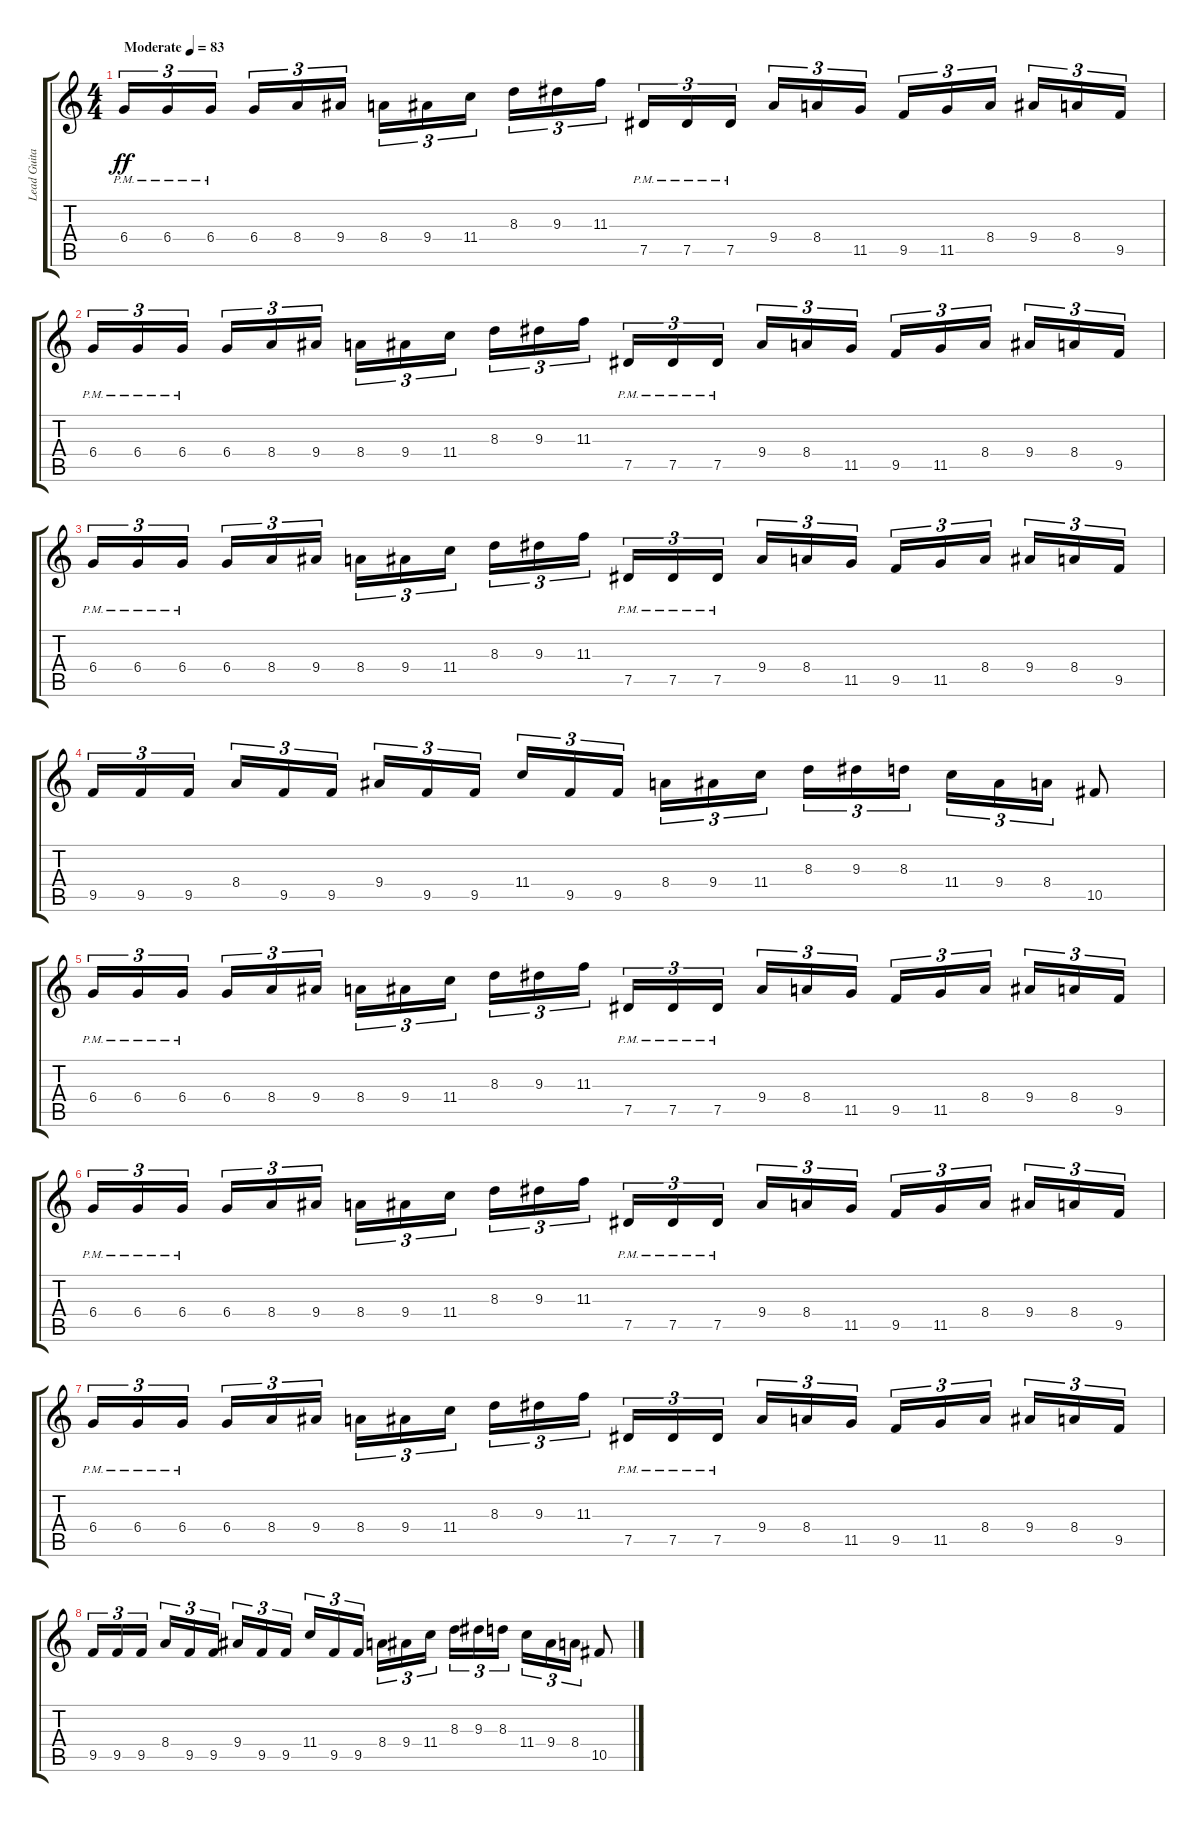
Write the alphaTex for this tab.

\track ("Lead Guitar - Riku" "Lead Guita") {instrument distortionguitar}
\staff {score tabs}
\tuning (Eb4 Bb3 Gb3 Db3 Ab2 Eb2) {hide}
\ts (4 4)
\tempo (83 "Moderate")
\clef g2
\ks c
6.4{pm}.16{tu (3 2) dy ff instrument distortionguitar} 6.4{pm}.16{tu (3 2)} 6.4{pm}.16{tu (3 2) beam splitsecondary} 6.4.16{tu (3 2)} 8.4.16{tu (3 2)} 9.4.16{tu (3 2)} 8.4.16{tu (3 2)} 9.4.16{tu (3 2)} 11.4.16{tu (3 2) beam splitsecondary} 8.3.16{tu (3 2)} 9.3.16{tu (3 2)} 11.3.16{tu (3 2)} 7.5{pm}.16{tu (3 2)} 7.5{pm}.16{tu (3 2)} 7.5{pm}.16{tu (3 2) beam splitsecondary} 9.4.16{tu (3 2)} 8.4.16{tu (3 2)} 11.5.16{tu (3 2)} 9.5.16{tu (3 2)} 11.5.16{tu (3 2)} 8.4.16{tu (3 2) beam splitsecondary} 9.4.16{tu (3 2)} 8.4.16{tu (3 2)} 9.5.16{tu (3 2)} |
6.4{pm}.16{tu (3 2)} 6.4{pm}.16{tu (3 2)} 6.4{pm}.16{tu (3 2) beam splitsecondary} 6.4.16{tu (3 2)} 8.4.16{tu (3 2)} 9.4.16{tu (3 2)} 8.4.16{tu (3 2)} 9.4.16{tu (3 2)} 11.4.16{tu (3 2) beam splitsecondary} 8.3.16{tu (3 2)} 9.3.16{tu (3 2)} 11.3.16{tu (3 2)} 7.5{pm}.16{tu (3 2)} 7.5{pm}.16{tu (3 2)} 7.5{pm}.16{tu (3 2) beam splitsecondary} 9.4.16{tu (3 2)} 8.4.16{tu (3 2)} 11.5.16{tu (3 2)} 9.5.16{tu (3 2)} 11.5.16{tu (3 2)} 8.4.16{tu (3 2) beam splitsecondary} 9.4.16{tu (3 2)} 8.4.16{tu (3 2)} 9.5.16{tu (3 2)} |
6.4{pm}.16{tu (3 2)} 6.4{pm}.16{tu (3 2)} 6.4{pm}.16{tu (3 2) beam splitsecondary} 6.4.16{tu (3 2)} 8.4.16{tu (3 2)} 9.4.16{tu (3 2)} 8.4.16{tu (3 2)} 9.4.16{tu (3 2)} 11.4.16{tu (3 2) beam splitsecondary} 8.3.16{tu (3 2)} 9.3.16{tu (3 2)} 11.3.16{tu (3 2)} 7.5{pm}.16{tu (3 2)} 7.5{pm}.16{tu (3 2)} 7.5{pm}.16{tu (3 2) beam splitsecondary} 9.4.16{tu (3 2)} 8.4.16{tu (3 2)} 11.5.16{tu (3 2)} 9.5.16{tu (3 2)} 11.5.16{tu (3 2)} 8.4.16{tu (3 2) beam splitsecondary} 9.4.16{tu (3 2)} 8.4.16{tu (3 2)} 9.5.16{tu (3 2)} |
9.5.16{tu (3 2)} 9.5.16{tu (3 2)} 9.5.16{tu (3 2) beam splitsecondary} 8.4.16{tu (3 2)} 9.5.16{tu (3 2)} 9.5.16{tu (3 2)} 9.4.16{tu (3 2)} 9.5.16{tu (3 2)} 9.5.16{tu (3 2) beam splitsecondary} 11.4.16{tu (3 2)} 9.5.16{tu (3 2)} 9.5.16{tu (3 2)} 8.4.16{tu (3 2)} 9.4.16{tu (3 2)} 11.4.16{tu (3 2) beam splitsecondary} 8.3.16{tu (3 2)} 9.3.16{tu (3 2)} 8.3.16{tu (3 2)} 11.4.16{tu (3 2)} 9.4.16{tu (3 2)} 8.4.16{tu (3 2)} 10.5.8 |
6.4{pm}.16{tu (3 2)} 6.4{pm}.16{tu (3 2)} 6.4{pm}.16{tu (3 2) beam splitsecondary} 6.4.16{tu (3 2)} 8.4.16{tu (3 2)} 9.4.16{tu (3 2)} 8.4.16{tu (3 2)} 9.4.16{tu (3 2)} 11.4.16{tu (3 2) beam splitsecondary} 8.3.16{tu (3 2)} 9.3.16{tu (3 2)} 11.3.16{tu (3 2)} 7.5{pm}.16{tu (3 2)} 7.5{pm}.16{tu (3 2)} 7.5{pm}.16{tu (3 2) beam splitsecondary} 9.4.16{tu (3 2)} 8.4.16{tu (3 2)} 11.5.16{tu (3 2)} 9.5.16{tu (3 2)} 11.5.16{tu (3 2)} 8.4.16{tu (3 2) beam splitsecondary} 9.4.16{tu (3 2)} 8.4.16{tu (3 2)} 9.5.16{tu (3 2)} |
6.4{pm}.16{tu (3 2)} 6.4{pm}.16{tu (3 2)} 6.4{pm}.16{tu (3 2) beam splitsecondary} 6.4.16{tu (3 2)} 8.4.16{tu (3 2)} 9.4.16{tu (3 2)} 8.4.16{tu (3 2)} 9.4.16{tu (3 2)} 11.4.16{tu (3 2) beam splitsecondary} 8.3.16{tu (3 2)} 9.3.16{tu (3 2)} 11.3.16{tu (3 2)} 7.5{pm}.16{tu (3 2)} 7.5{pm}.16{tu (3 2)} 7.5{pm}.16{tu (3 2) beam splitsecondary} 9.4.16{tu (3 2)} 8.4.16{tu (3 2)} 11.5.16{tu (3 2)} 9.5.16{tu (3 2)} 11.5.16{tu (3 2)} 8.4.16{tu (3 2) beam splitsecondary} 9.4.16{tu (3 2)} 8.4.16{tu (3 2)} 9.5.16{tu (3 2)} |
6.4{pm}.16{tu (3 2)} 6.4{pm}.16{tu (3 2)} 6.4{pm}.16{tu (3 2) beam splitsecondary} 6.4.16{tu (3 2)} 8.4.16{tu (3 2)} 9.4.16{tu (3 2)} 8.4.16{tu (3 2)} 9.4.16{tu (3 2)} 11.4.16{tu (3 2) beam splitsecondary} 8.3.16{tu (3 2)} 9.3.16{tu (3 2)} 11.3.16{tu (3 2)} 7.5{pm}.16{tu (3 2)} 7.5{pm}.16{tu (3 2)} 7.5{pm}.16{tu (3 2) beam splitsecondary} 9.4.16{tu (3 2)} 8.4.16{tu (3 2)} 11.5.16{tu (3 2)} 9.5.16{tu (3 2)} 11.5.16{tu (3 2)} 8.4.16{tu (3 2) beam splitsecondary} 9.4.16{tu (3 2)} 8.4.16{tu (3 2)} 9.5.16{tu (3 2)} |
9.5.16{tu (3 2)} 9.5.16{tu (3 2)} 9.5.16{tu (3 2) beam splitsecondary} 8.4.16{tu (3 2)} 9.5.16{tu (3 2)} 9.5.16{tu (3 2)} 9.4.16{tu (3 2)} 9.5.16{tu (3 2)} 9.5.16{tu (3 2) beam splitsecondary} 11.4.16{tu (3 2)} 9.5.16{tu (3 2)} 9.5.16{tu (3 2)} 8.4.16{tu (3 2)} 9.4.16{tu (3 2)} 11.4.16{tu (3 2) beam splitsecondary} 8.3.16{tu (3 2)} 9.3.16{tu (3 2)} 8.3.16{tu (3 2)} 11.4.16{tu (3 2)} 9.4.16{tu (3 2)} 8.4.16{tu (3 2)} 10.5.8
